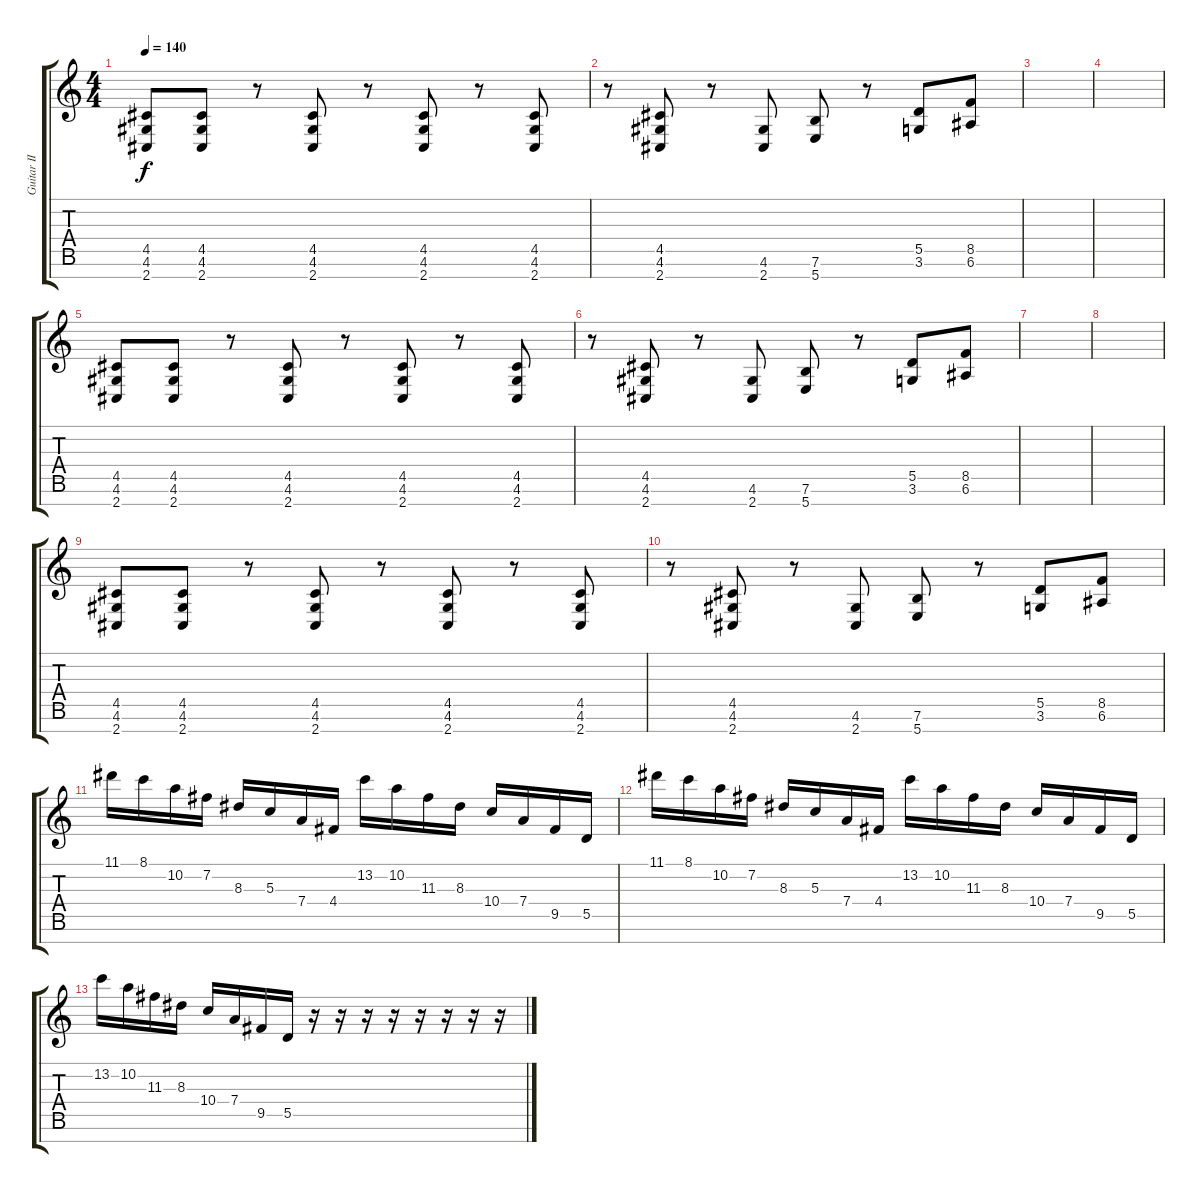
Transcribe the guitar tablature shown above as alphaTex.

\track ("Guitar II" "Guitar II") {instrument distortionguitar}
\staff {score tabs}
\tuning (E4 B3 G3 D3 A2 E2 B1) {hide}
\ts (4 4)
\tempo 140
\clef g2
\ks c
(4.5 4.6 2.7).8{dy f} (4.5 4.6 2.7).8 r.8 (4.5 4.6 2.7).8 r.8 (4.5 4.6 2.7).8 r.8 (4.5 4.6 2.7).8 |
r.8 (4.5 4.6 2.7).8 r.8 (4.6 2.7).8 (7.6 5.7).8 r.8 (5.5 3.6).8 (8.5 6.6).8 |
|
|
(4.5 4.6 2.7).8 (4.5 4.6 2.7).8 r.8 (4.5 4.6 2.7).8 r.8 (4.5 4.6 2.7).8 r.8 (4.5 4.6 2.7).8 |
r.8 (4.5 4.6 2.7).8 r.8 (4.6 2.7).8 (7.6 5.7).8 r.8 (5.5 3.6).8 (8.5 6.6).8 |
|
|
(4.5 4.6 2.7).8 (4.5 4.6 2.7).8 r.8 (4.5 4.6 2.7).8 r.8 (4.5 4.6 2.7).8 r.8 (4.5 4.6 2.7).8 |
r.8 (4.5 4.6 2.7).8 r.8 (4.6 2.7).8 (7.6 5.7).8 r.8 (5.5 3.6).8 (8.5 6.6).8 |
11.1.16 8.1.16 10.2.16 7.2.16 8.3.16 5.3.16 7.4.16 4.4.16 13.2.16 10.2.16 11.3.16 8.3.16 10.4.16 7.4.16 9.5.16 5.5.16 |
11.1.16 8.1.16 10.2.16 7.2.16 8.3.16 5.3.16 7.4.16 4.4.16 13.2.16 10.2.16 11.3.16 8.3.16 10.4.16 7.4.16 9.5.16 5.5.16 |
13.2.16 10.2.16 11.3.16 8.3.16 10.4.16 7.4.16 9.5.16 5.5.16 r.16 r.16 r.16 r.16 r.16 r.16 r.16 r.16
